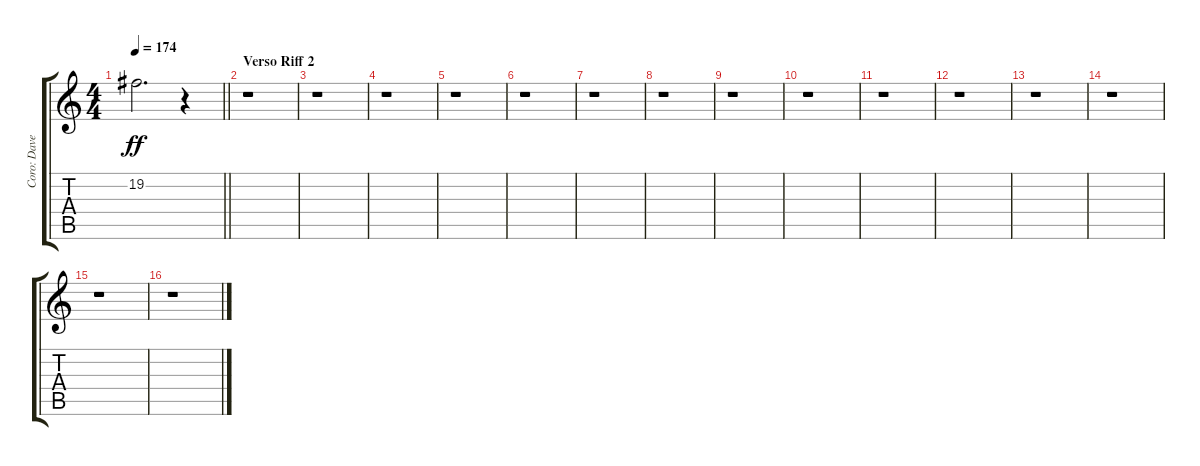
\track ("Coro: Dave y Steve" "Coro: Dave") {instrument choiraahs}
\staff {score tabs}
\tuning (E4 B3 G3 D3 A2 E2) {hide}
\ts (4 4)
\tempo 174
\clef g2
\barLineRight lightlight
\ks c
19.2.2{d dy ff} r.4 |
\section ("" "Verso Riff 2")
r.1 |
r.1 |
r.1 |
r.1 |
r.1 |
r.1 |
r.1 |
r.1 |
r.1 |
r.1 |
r.1 |
r.1 |
r.1 |
r.1 |
r.1
